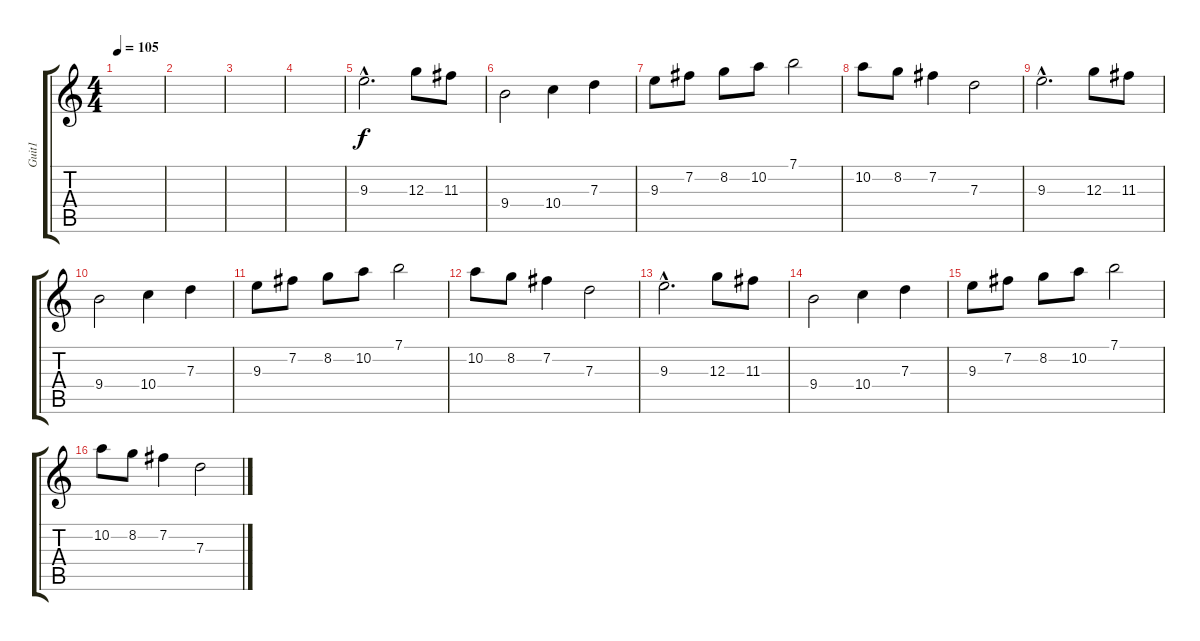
\track ("Guit1" "Guit1") {instrument electricguitarclean}
\staff {score tabs}
\tuning (E4 B3 G3 D3 A2 E2) {hide}
\ts (4 4)
\tempo 105
\clef g2
\ks c
|
|
|
|
9.3{hac}.2{d} 12.3.8 11.3.8 |
9.4.2 10.4.4 7.3.4 |
9.3.8 7.2.8 8.2.8 10.2.8 7.1.2 |
10.2.8 8.2.8 7.2.4 7.3.2 |
9.3{hac}.2{d} 12.3.8 11.3.8 |
9.4.2 10.4.4 7.3.4 |
9.3.8 7.2.8 8.2.8 10.2.8 7.1.2 |
10.2.8 8.2.8 7.2.4 7.3.2 |
9.3{hac}.2{d} 12.3.8 11.3.8 |
9.4.2 10.4.4 7.3.4 |
9.3.8 7.2.8 8.2.8 10.2.8 7.1.2 |
10.2.8 8.2.8 7.2.4 7.3.2
